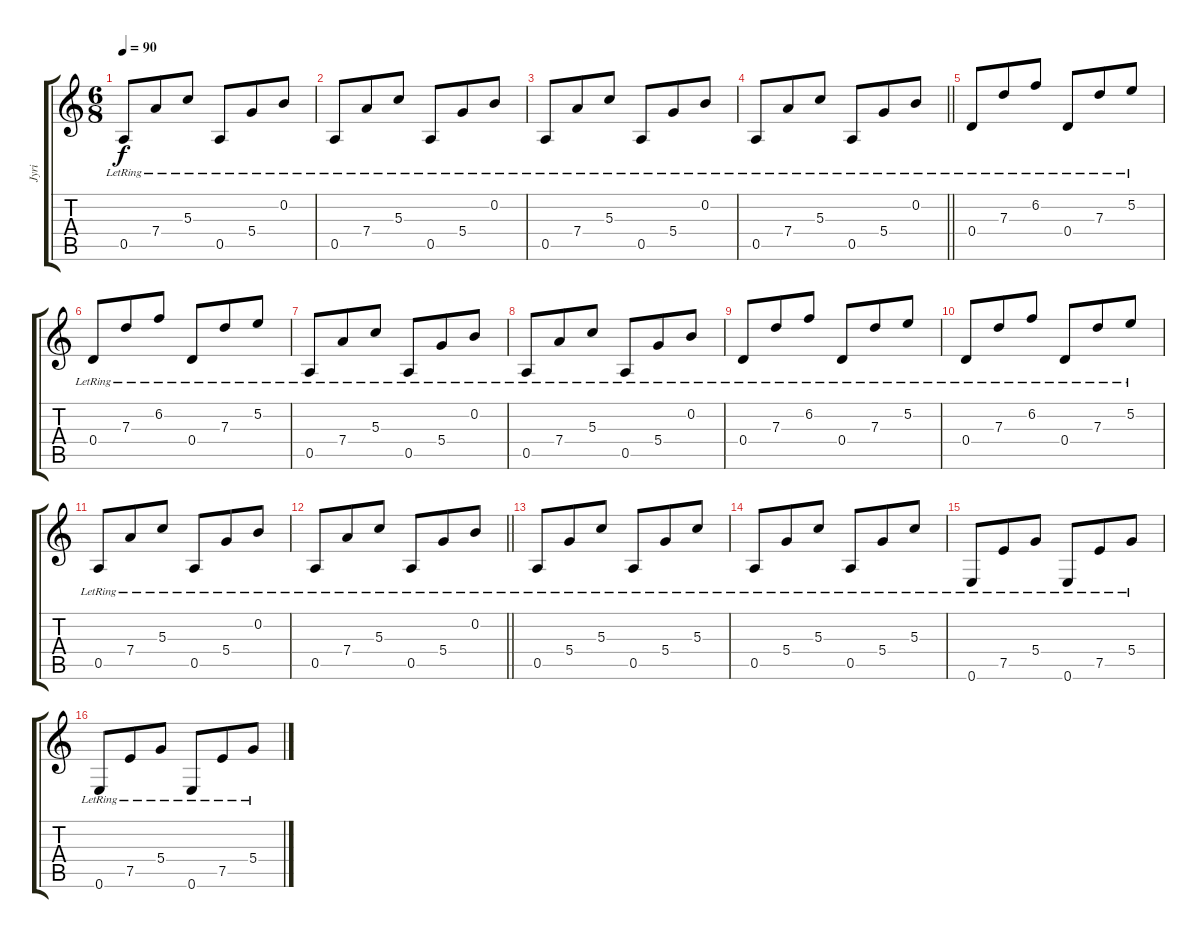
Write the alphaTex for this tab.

\track ("Jyri" "Jyri") {instrument acousticguitarsteel}
\staff {score tabs}
\tuning (E4 B3 G3 D3 A2 E2) {hide}
\ts (6 8)
\tempo 90
\clef g2
\ks c
0.5{lr}.8{dy f} 7.4{lr}.8 5.3{lr}.8 0.5{lr}.8 5.4{lr}.8 0.2{lr}.8 |
0.5{lr}.8 7.4{lr}.8 5.3{lr}.8 0.5{lr}.8 5.4{lr}.8 0.2{lr}.8 |
0.5{lr}.8 7.4{lr}.8 5.3{lr}.8 0.5{lr}.8 5.4{lr}.8 0.2{lr}.8 |
\barLineRight lightlight
0.5{lr}.8 7.4{lr}.8 5.3{lr}.8 0.5{lr}.8 5.4{lr}.8 0.2{lr}.8 |
0.4{lr}.8 7.3{lr}.8 6.2{lr}.8 0.4{lr}.8 7.3{lr}.8 5.2{lr}.8 |
0.4{lr}.8 7.3{lr}.8 6.2{lr}.8 0.4{lr}.8 7.3{lr}.8 5.2{lr}.8 |
0.5{lr}.8 7.4{lr}.8 5.3{lr}.8 0.5{lr}.8 5.4{lr}.8 0.2{lr}.8 |
0.5{lr}.8 7.4{lr}.8 5.3{lr}.8 0.5{lr}.8 5.4{lr}.8 0.2{lr}.8 |
0.4{lr}.8 7.3{lr}.8 6.2{lr}.8 0.4{lr}.8 7.3{lr}.8 5.2{lr}.8 |
0.4{lr}.8 7.3{lr}.8 6.2{lr}.8 0.4{lr}.8 7.3{lr}.8 5.2{lr}.8 |
0.5{lr}.8 7.4{lr}.8 5.3{lr}.8 0.5{lr}.8 5.4{lr}.8 0.2{lr}.8 |
\barLineRight lightlight
0.5{lr}.8 7.4{lr}.8 5.3{lr}.8 0.5{lr}.8 5.4{lr}.8 0.2{lr}.8 |
0.5{lr}.8 5.4{lr}.8 5.3{lr}.8 0.5{lr}.8 5.4{lr}.8 5.3{lr}.8 |
0.5{lr}.8 5.4{lr}.8 5.3{lr}.8 0.5{lr}.8 5.4{lr}.8 5.3{lr}.8 |
0.6{lr}.8 7.5{lr}.8 5.4{lr}.8 0.6{lr}.8 7.5{lr}.8 5.4{lr}.8 |
0.6{lr}.8 7.5{lr}.8 5.4{lr}.8 0.6{lr}.8 7.5{lr}.8 5.4{lr}.8
